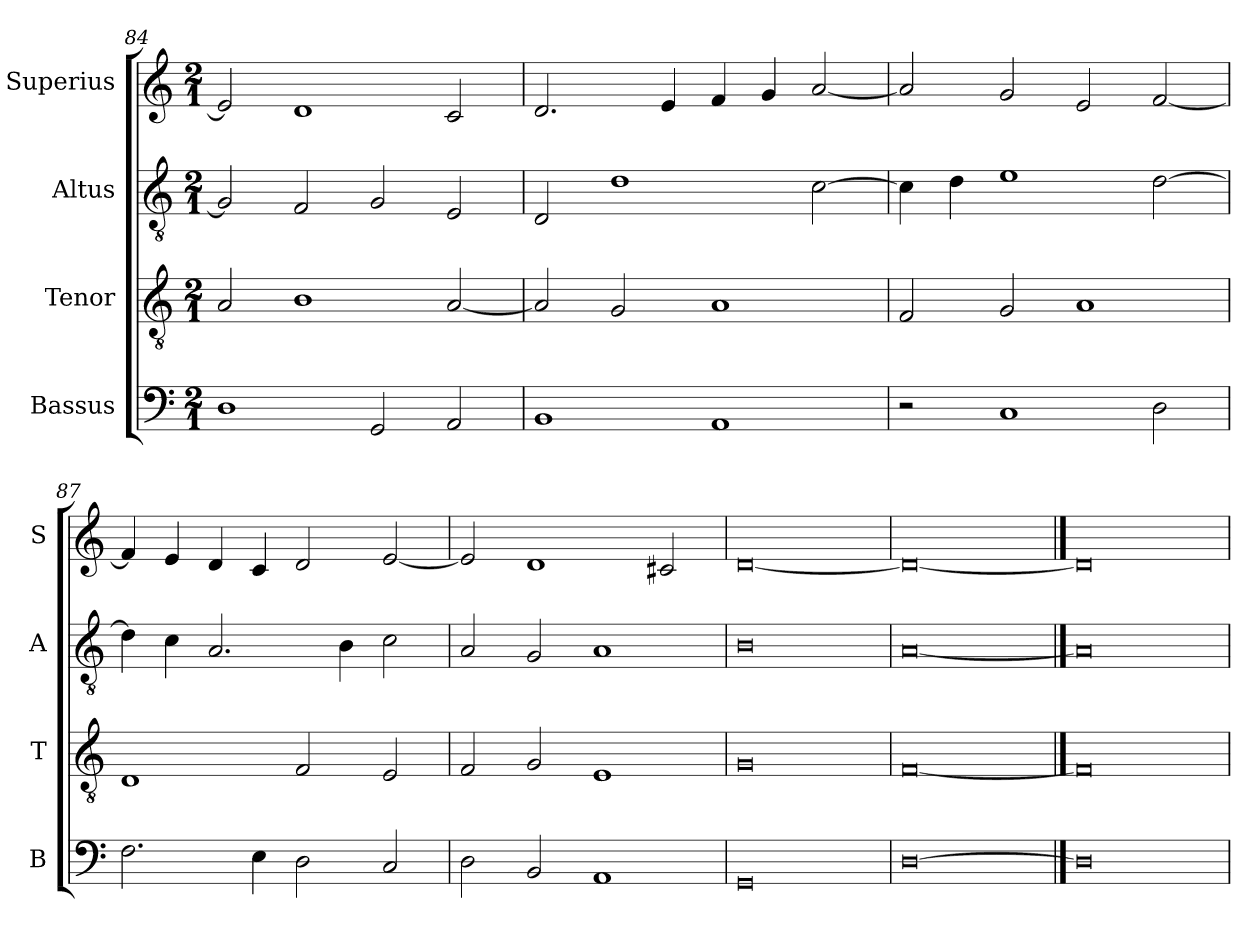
**kern	**kern	**kern	**kern
*part4	*part3	*part2	*part1
*staff4	*staff3	*staff2	*staff1
*I"Bassus	*I"Tenor	*I"Altus	*I"Superius
*I'B	*I'T	*I'A	*I'S
*clefF4	*clefGv2	*clefGv2	*clefG2
*k[]	*k[]	*k[]	*k[]
*C:	*C:	*C:	*C:
*M2/1	*M2/1	*M2/1	*M2/1
=84	=84	=84	=84
1D	2A	2G]	2e]
.	1B	2F	1d
2GG	.	2G	.
2AA	[2A	2E	2c
=85	=85	=85	=85
1BB	2A]	2D	2.d
.	2G	1d	.
.	.	.	4e
1AA	1A	.	4f
.	.	.	4g
.	.	[2c	[2a
=86	=86	=86	=86
2r	2F	4c]	2a]
.	.	4d	.
1C	2G	1e	2g
.	1A	.	2e
2D	.	[2d	[2f
=87	=87	=87	=87
2.F	1D	4d]	4f]
.	.	4c	4e
.	.	2.A	4d
4E	.	.	4c
2D	2F	.	2d
.	.	4B	.
2C	2E	2c	[2e
=88	=88	=88	=88
2D	2F	2A	2e]
2BB	2G	2G	1d
1AA	1E	1A	.
.	.	.	2c#X
=89	=89	=89	=89
0GG	0G	0B	[0d
=90	=90	=90	=90
[0D	[0F	[0A	0d_
==91	==91	==91	==91
0D]	0F]	0A]	0d]
=	=	=	=
*-	*-	*-	*-
